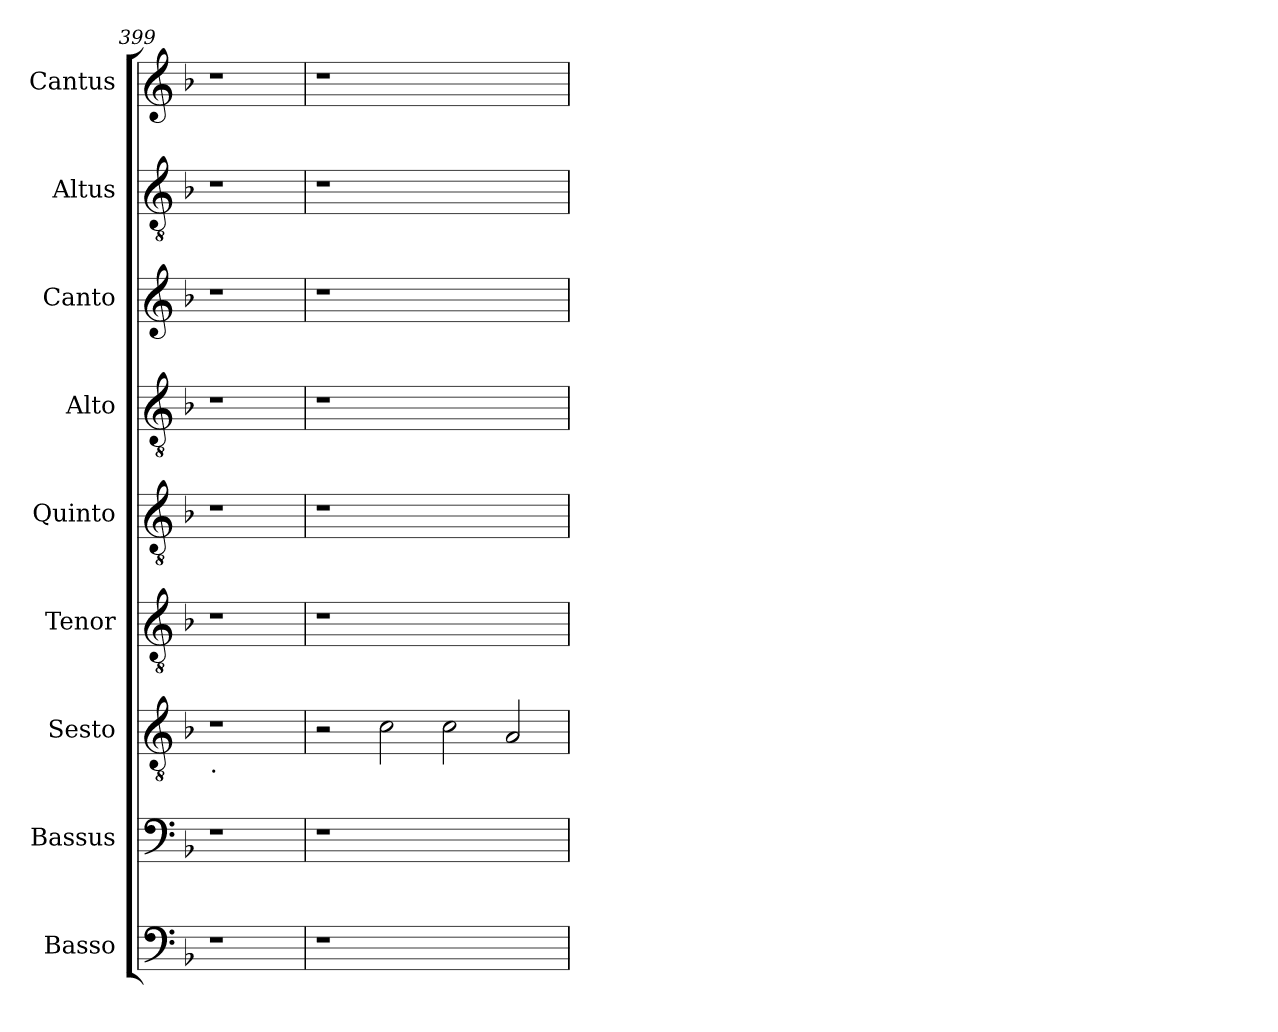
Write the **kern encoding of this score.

**kern	**kern	**kern	**kern	**kern	**kern	**kern	**kern	**kern
*part9	*part8	*part7	*part6	*part5	*part4	*part3	*part2	*part1
*staff9	*staff8	*staff7	*staff6	*staff5	*staff4	*staff3	*staff2	*staff1
*I"Basso	*I"Bassus	*I"Sesto	*I"Tenor	*I"Quinto	*I"Alto	*I"Canto	*I"Altus	*I"Cantus
*	*	*I'Sesto	*I'Tenor	*I'Quinto	*I'Alto	*I'Canto	*I'Altus	*I'Cantus
*clefF4	*clefF4	*clefGv2	*clefGv2	*clefGv2	*clefGv2	*clefG2	*clefGv2	*clefG2
*k[b-]	*k[b-]	*k[b-]	*k[b-]	*k[b-]	*k[b-]	*k[b-]	*k[b-]	*k[b-]
*F:	*F:	*F:	*F:	*F:	*F:	*F:	*F:	*F:
=399	=399	=399	=399	=399	=399	=399	=399	=399
!	!	!LO:TX:b:t=.	!	!	!	!	!	!
1r	1r	1r	1r	1r	1r	1r	1r	1r
!!LO:LB:g=z
=400	=400	=400	=400	=400	=400	=400	=400	=400
1r	1r	2r	1r	1r	1r	1r	1r	1r
.	.	2c\	.	.	.	.	.	.
1ryy	1ryy	2c\	1ryy	1ryy	1ryy	1ryy	1ryy	1ryy
.	.	2A/	.	.	.	.	.	.
=	=	=	=	=	=	=	=	=
*-	*-	*-	*-	*-	*-	*-	*-	*-
